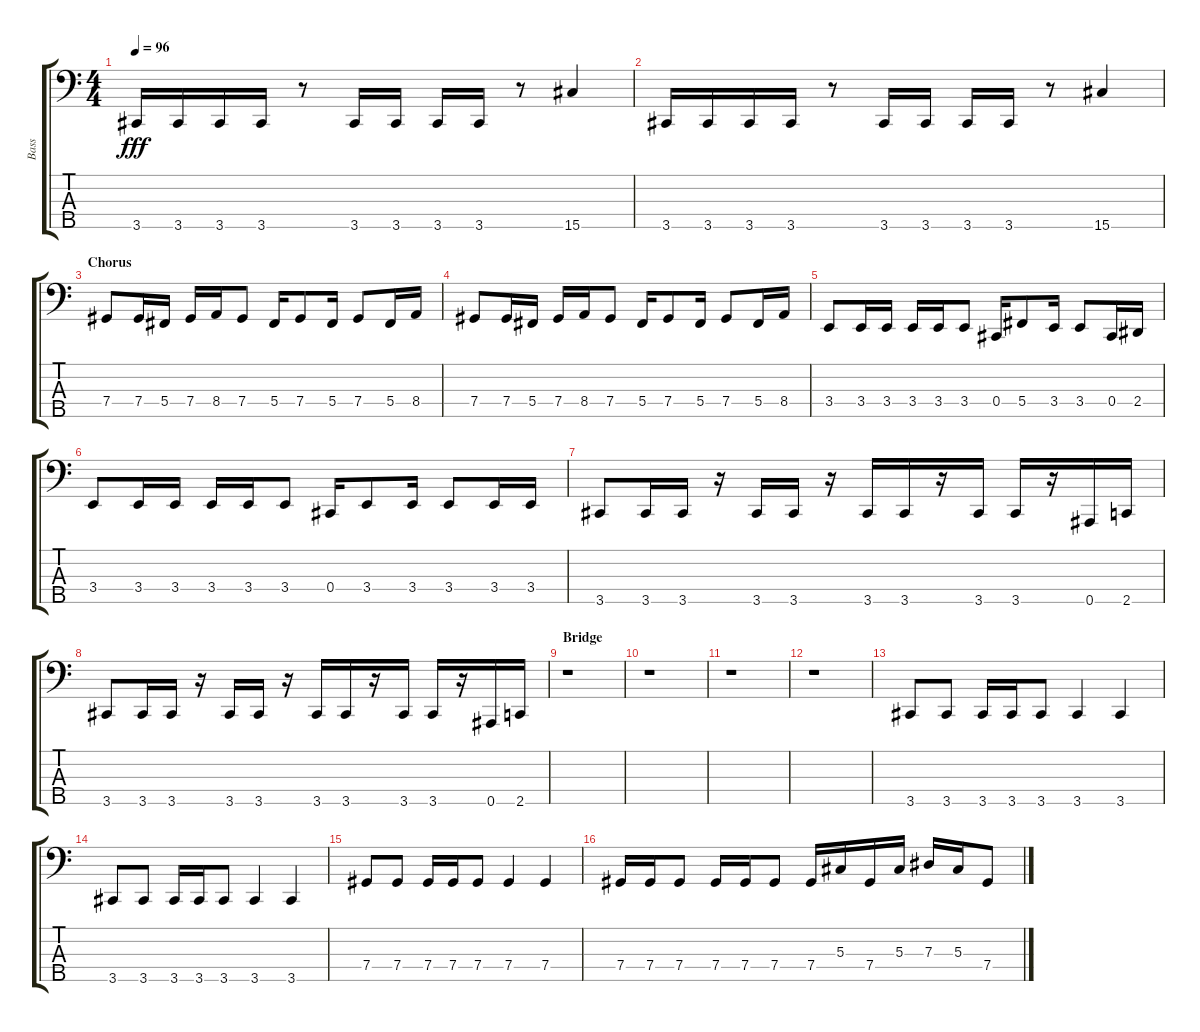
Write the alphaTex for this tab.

\track ("Bass" "Bass") {instrument electricbassfinger}
\staff {score tabs}
\tuning (Gb2 Db2 Ab1 Db1 Bb0) {hide}
\ts (4 4)
\tempo 96
\clef f4
\ks c
3.5.16{dy fff} 3.5.16 3.5.16 3.5.16 r.8 3.5.16 3.5.16 3.5.16 3.5.16 r.8 15.5.4 |
3.5.16 3.5.16 3.5.16 3.5.16 r.8 3.5.16 3.5.16 3.5.16 3.5.16 r.8 15.5.4 |
\section ("" "Chorus")
7.4.8 7.4.16 5.4.16 7.4.16 8.4.16 7.4.8 5.4.16 7.4.8 5.4.16 7.4.8 5.4.16 8.4.16 |
7.4.8 7.4.16 5.4.16 7.4.16 8.4.16 7.4.8 5.4.16 7.4.8 5.4.16 7.4.8 5.4.16 8.4.16 |
3.4.8 3.4.16 3.4.16 3.4.16 3.4.16 3.4.8 0.4.16 5.4.8 3.4.16 3.4.8 0.4.16 2.4.16 |
3.4.8 3.4.16 3.4.16 3.4.16 3.4.16 3.4.8 0.4.16 3.4.8 3.4.16 3.4.8 3.4.16 3.4.16 |
3.5.8 3.5.16 3.5.16 r.16 3.5.16 3.5.16 r.16 3.5.16 3.5.16 r.16 3.5.16 3.5.16 r.16 0.5.16 2.5.16 |
3.5.8 3.5.16 3.5.16 r.16 3.5.16 3.5.16 r.16 3.5.16 3.5.16 r.16 3.5.16 3.5.16 r.16 0.5.16 2.5.16 |
\section ("" "Bridge")
r.1 |
r.1 |
r.1 |
r.1 |
3.5.8 3.5.8 3.5.16 3.5.16 3.5.8 3.5.4 3.5.4 |
3.5.8 3.5.8 3.5.16 3.5.16 3.5.8 3.5.4 3.5.4 |
7.4.8 7.4.8 7.4.16 7.4.16 7.4.8 7.4.4 7.4.4 |
7.4.16 7.4.16 7.4.8 7.4.16 7.4.16 7.4.8 7.4.16 5.3.16 7.4.16 5.3.16 7.3.16 5.3.16 7.4.8
